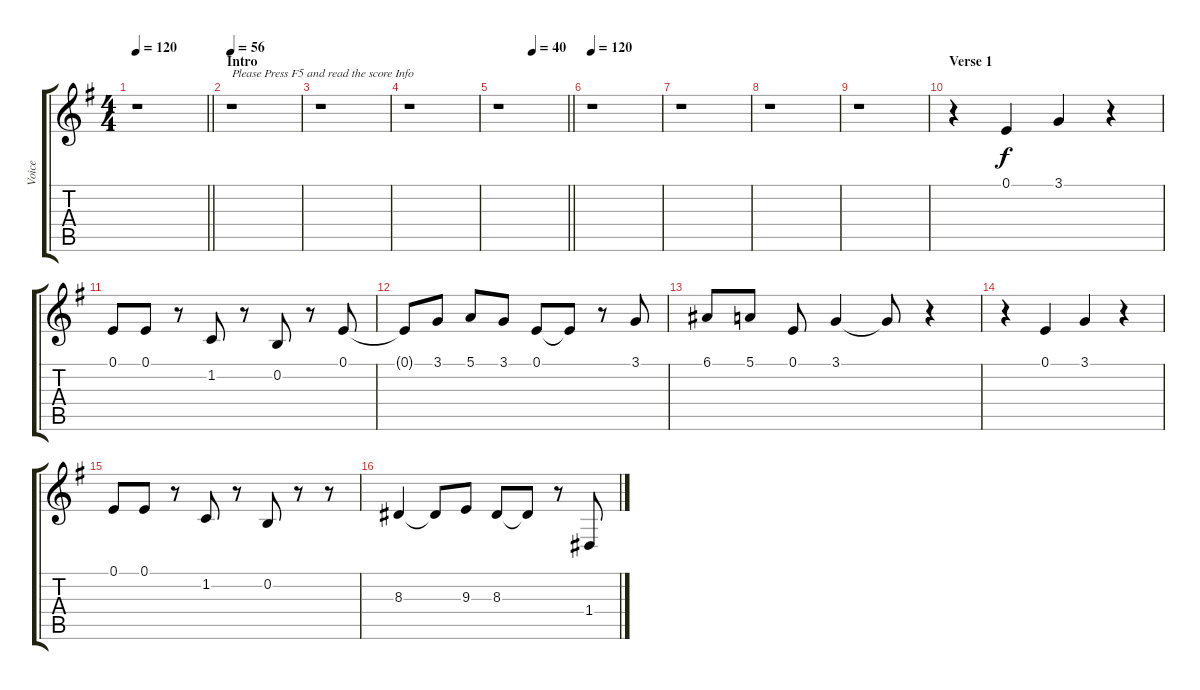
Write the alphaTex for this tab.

\track ("Voice" "Voice") {instrument flute}
\staff {score tabs}
\tuning (E4 B3 G3 D3 A2 E2) {hide}
\ts (4 4)
\tempo 120
\tempo 56
\tempo 120
\clef g2
\barLineRight lightlight
\ks eminor
r.1{dy f instrument flute} |
\section ("" "Intro")
\tempo 56
r.1{txt "Please Press F5 and read the score Info"} |
r.1 |
r.1 |
\tempo (40 0.5)
\barLineRight lightlight
r.1 |
\tempo 120
r.1 |
r.1 |
r.1 |
r.1 |
\section ("" "Verse 1")
r.4{volume 16} 0.1.4 3.1.4 r.4 |
0.1.8 0.1.8 r.8 1.2.8 r.8 0.2.8 r.8 0.1.8 |
0.1{t}.8 3.1.8 5.1.8 3.1.8 0.1.8 0.1{t}.8 r.8 3.1.8 |
6.1.8 5.1.8 0.1.8 3.1.4 3.1{t}.8 r.4 |
r.4{volume 16} 0.1.4 3.1.4 r.4 |
0.1.8 0.1.8 r.8 1.2.8 r.8 0.2.8 r.8 r.8 |
8.3.4{volume 16} 8.3{t}.8 9.3.8 8.3.8 8.3{t}.8 r.8 1.4.8
